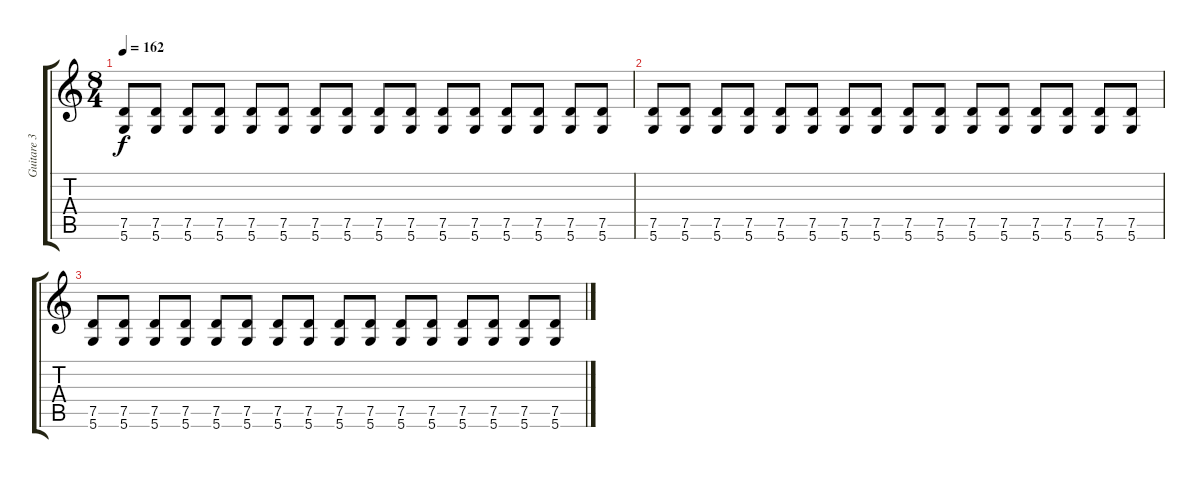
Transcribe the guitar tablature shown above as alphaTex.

\track ("Guitare 3 (accompagnement)" "Guitare 3 ") {instrument distortionguitar}
\staff {score tabs}
\tuning (D4 A3 F3 C3 G2 D2) {hide}
\ts (8 4)
\tempo 162
\clef g2
\ks c
(7.5 5.6).8{dy f} (7.5 5.6).8 (7.5 5.6).8 (7.5 5.6).8 (7.5 5.6).8 (7.5 5.6).8 (7.5 5.6).8 (7.5 5.6).8 (7.5 5.6).8 (7.5 5.6).8 (7.5 5.6).8 (7.5 5.6).8 (7.5 5.6).8 (7.5 5.6).8 (7.5 5.6).8 (7.5 5.6).8 |
(7.5 5.6).8 (7.5 5.6).8 (7.5 5.6).8 (7.5 5.6).8 (7.5 5.6).8 (7.5 5.6).8 (7.5 5.6).8 (7.5 5.6).8 (7.5 5.6).8 (7.5 5.6).8 (7.5 5.6).8 (7.5 5.6).8 (7.5 5.6).8 (7.5 5.6).8 (7.5 5.6).8 (7.5 5.6).8 |
(7.5 5.6).8 (7.5 5.6).8 (7.5 5.6).8 (7.5 5.6).8 (7.5 5.6).8 (7.5 5.6).8 (7.5 5.6).8 (7.5 5.6).8 (7.5 5.6).8 (7.5 5.6).8 (7.5 5.6).8 (7.5 5.6).8 (7.5 5.6).8 (7.5 5.6).8 (7.5 5.6).8 (7.5 5.6).8
